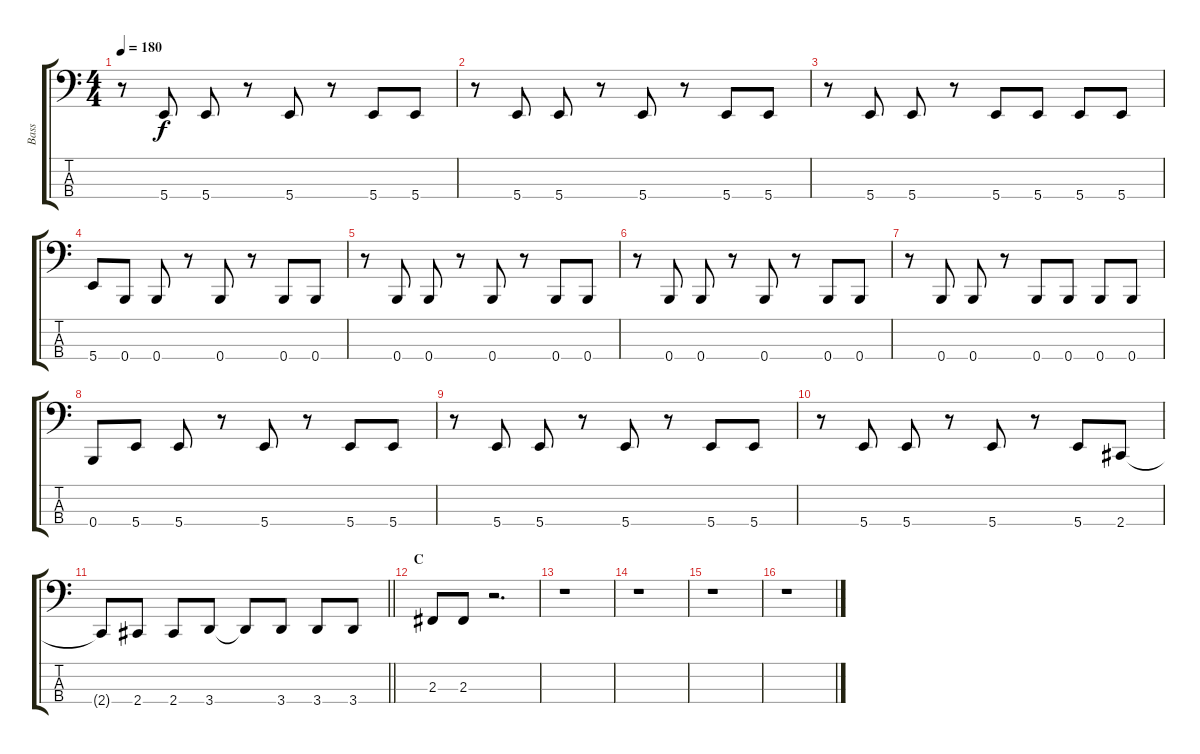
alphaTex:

\track ("Bass" "Bass") {instrument electricbassfinger}
\staff {score tabs}
\tuning (D2 A1 E1 B0) {hide}
\ts (4 4)
\tempo 180
\clef f4
\ks c
r.8{dy f} 5.4.8 5.4.8 r.8 5.4.8 r.8 5.4.8 5.4.8 |
r.8 5.4.8 5.4.8 r.8 5.4.8 r.8 5.4.8 5.4.8 |
r.8 5.4.8 5.4.8 r.8 5.4.8 5.4.8 5.4.8 5.4.8 |
5.4.8 0.4.8 0.4.8 r.8 0.4.8 r.8 0.4.8 0.4.8 |
r.8 0.4.8 0.4.8 r.8 0.4.8 r.8 0.4.8 0.4.8 |
r.8 0.4.8 0.4.8 r.8 0.4.8 r.8 0.4.8 0.4.8 |
r.8 0.4.8 0.4.8 r.8 0.4.8 0.4.8 0.4.8 0.4.8 |
0.4.8 5.4.8 5.4.8 r.8 5.4.8 r.8 5.4.8 5.4.8 |
r.8 5.4.8 5.4.8 r.8 5.4.8 r.8 5.4.8 5.4.8 |
r.8 5.4.8 5.4.8 r.8 5.4.8 r.8 5.4.8 2.4.8 |
\barLineRight lightlight
2.4{t}.8 2.4.8 2.4.8 3.4.8 3.4{t}.8 3.4.8 3.4.8 3.4.8 |
\section ("" "C")
2.3.8 2.3.8 r.2{d} |
r.1 |
r.1 |
r.1 |
r.1
